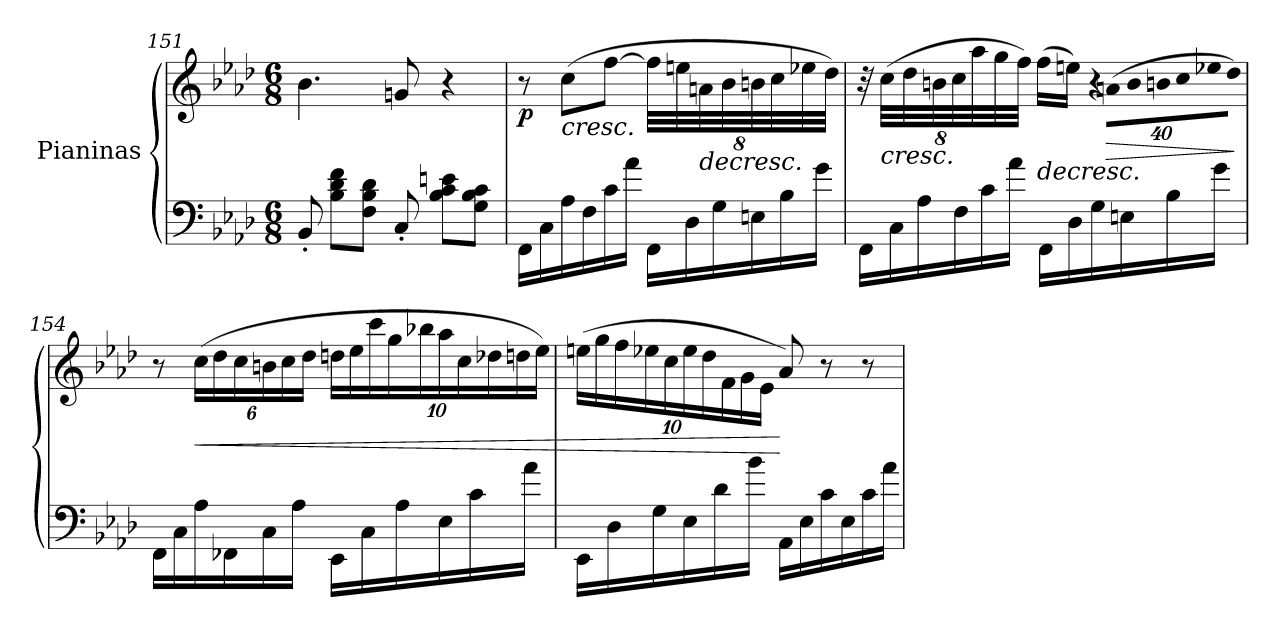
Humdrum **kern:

**kern	**kern	**dynam
*part1	*part1	*part1
*staff2	*staff1	*staff1/2
*I"Pianinas	*	*
*clefF4	*clefG2	*
*k[b-e-a-d-]	*k[b-e-a-d-]	*
*M6/8	*M6/8	*
=151	=151	=151
8BB-'/	4.b-\	.
8B-\ 8d-\ 8f\L	.	.
8F\ 8B-\ 8d-\J	.	.
8C'/	8gn/	.
8B-\ 8c\ 8en\L	4r	.
8G\ 8B-\ 8c\J	.	.
=152	=152	=152
!	!	!LO:DY:b
16FF\LL	8r	p
16C\	.	.
!	!	!LO:HP:b
16A-\	(>8cc\L	<
16F\	.	.
16c\	[8ff\J	.
16a-\JJ	.	.
*	*Xbrackettup	*
16FF\LL	64%3ff\LL]	.
.	64%3een\	.
16D-\	.	.
!	!	!LO:HP:b
.	64%3an\	>
16G\	.	.
.	64%3b-\	.
16En\	64%3bn\	.
.	64%3cc\	.
16B-\	.	.
.	64%3ee-X\	.
16g\JJ	.	.
.	64%3dd-\JJ)	.
.	.	[
!!LO:PB:g=z
=153	=153	=153
640ryy	64%3r	.
16FF\LL	.	.
!	!	!LO:HP:b
.	(>64%3cc\LL	<
16C\	.	.
.	64%3dd-\	.
16A-\	.	.
.	64%3bn\	.
.	64%3cc\	.
16F\	.	.
.	64%3aa-\	.
16c\	.	.
.	64%3gg\	.
16a-\JJ	.	.
.	64%3ff\JJ)	.
!	!	!LO:HP:n=1:b
.	(>16ff\LL	] >
16FF\LL	.	.
.	16een\JJ)	.
16D-\	.	.
!	!LO:N:vis=16	!
.	640%23r	[
16G\	.	.
!	!LO:N:vis=16	!LO:HP:b
.	(>640%23an\LL	>
16En\	.	.
!	!LO:N:vis=16	!
.	640%23b\	.
!	!LO:N:vis=16	!
.	640%23bn\	.
16B-\	.	.
!	!LO:N:vis=16	!
.	640%23cc\	.
!	!LO:N:vis=16	!
.	640%23ee-X\	.
16g\JJ	.	.
!	!LO:N:vis=16	!
.	640%23dd-\JJ)	.
.	.	]
=154	=154	=154
16FF\LL	8r	.
16C\	.	.
!	!	!LO:HP:b
16A-\	(>24cc\LL	<
.	24dd-\	.
16FF-X\	.	.
.	24cc\	.
16C\	24bn\	.
.	24cc\	.
16A-\JJ	.	.
.	24dd-\JJ	.
16EE-\LL	80%3ddn\LL	.
.	80%3ee-\	.
16C\	.	.
.	80%3ccc\	.
.	80%3gg\	.
16A-\	.	.
.	80%3bb-X\	.
16E-\	80%3aa-\	.
.	80%3cc\	.
16c\	.	.
.	80%3dd-X\	.
.	80%3ddn\	.
16a-\JJ	.	.
.	80%3ee-\JJ)	.
.	.	]
!!LO:LB:g=z
=155	=155	=155
16EE-\LL	(>80%3een\LL	.
.	80%3gg\	.
16D-\	.	.
.	80%3ff\	.
.	80%3ee-X\	.
16G\	.	.
.	80%3cc\	.
16E-\	80%3ee-\	.
.	80%3dd-\	.
16d-\	.	.
.	80%3f\	.
.	80%3g\	.
16b-\JJ	.	.
.	80%3e-\JJ	.
16AA-\LL	8a-/)	[
16E-\	.	.
16c\	8r	.
16E-\	.	.
16c\	8r	.
16a-\JJ	.	.
=	=	=
*-	*-	*-
